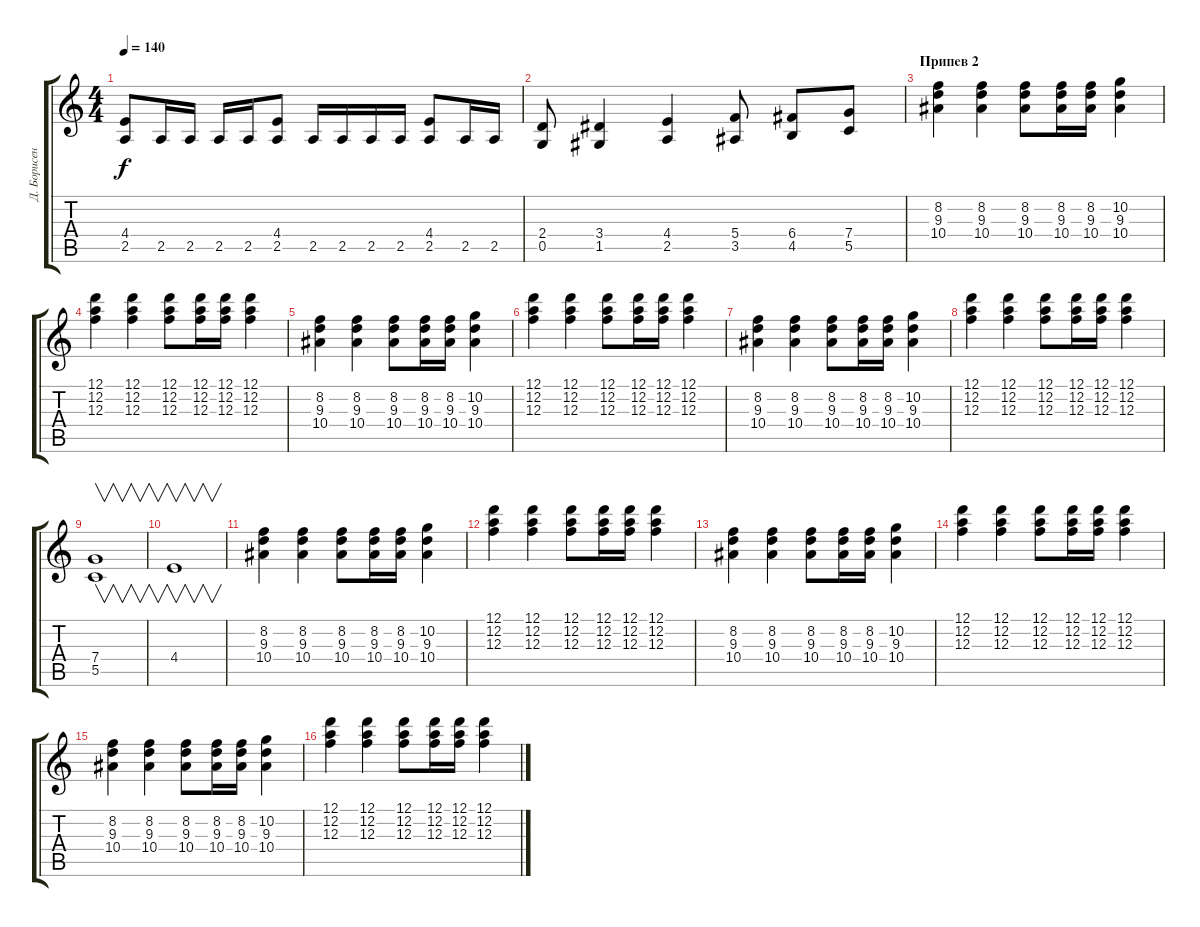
\track ("Д. Борисенков" "Д. Борисен") {instrument distortionguitar}
\staff {score tabs}
\tuning (D4 A3 F3 C3 G2 D2) {hide}
\ts (4 4)
\tempo 140
\clef g2
\ks c
(4.4 2.5).8{dy f} 2.5.16 2.5.16 2.5.16 2.5.16 (4.4 2.5).8 2.5.16 2.5.16 2.5.16 2.5.16 (4.4 2.5).8 2.5.16 2.5.16 |
(2.4 0.5).8 (3.4 1.5).4 (4.4 2.5).4 (5.4 3.5).8 (6.4 4.5).8 (7.4 5.5).8 |
\section ("" "Припев 2")
(8.2 9.3 10.4).4 (8.2 9.3 10.4).4 (8.2 9.3 10.4).8 (8.2 9.3 10.4).16 (8.2 9.3 10.4).16 (10.2 9.3 10.4).4 |
(12.1 12.2 12.3).4 (12.1 12.2 12.3).4 (12.1 12.2 12.3).8 (12.1 12.2 12.3).16 (12.1 12.2 12.3).16 (12.1 12.2 12.3).4 |
(8.2 9.3 10.4).4 (8.2 9.3 10.4).4 (8.2 9.3 10.4).8 (8.2 9.3 10.4).16 (8.2 9.3 10.4).16 (10.2 9.3 10.4).4 |
(12.1 12.2 12.3).4 (12.1 12.2 12.3).4 (12.1 12.2 12.3).8 (12.1 12.2 12.3).16 (12.1 12.2 12.3).16 (12.1 12.2 12.3).4 |
(8.2 9.3 10.4).4 (8.2 9.3 10.4).4 (8.2 9.3 10.4).8 (8.2 9.3 10.4).16 (8.2 9.3 10.4).16 (10.2 9.3 10.4).4 |
(12.1 12.2 12.3).4 (12.1 12.2 12.3).4 (12.1 12.2 12.3).8 (12.1 12.2 12.3).16 (12.1 12.2 12.3).16 (12.1 12.2 12.3).4 |
(7.4 5.5).1{v} |
4.4.1{v} |
(8.2 9.3 10.4).4 (8.2 9.3 10.4).4 (8.2 9.3 10.4).8 (8.2 9.3 10.4).16 (8.2 9.3 10.4).16 (10.2 9.3 10.4).4 |
(12.1 12.2 12.3).4 (12.1 12.2 12.3).4 (12.1 12.2 12.3).8 (12.1 12.2 12.3).16 (12.1 12.2 12.3).16 (12.1 12.2 12.3).4 |
(8.2 9.3 10.4).4 (8.2 9.3 10.4).4 (8.2 9.3 10.4).8 (8.2 9.3 10.4).16 (8.2 9.3 10.4).16 (10.2 9.3 10.4).4 |
(12.1 12.2 12.3).4 (12.1 12.2 12.3).4 (12.1 12.2 12.3).8 (12.1 12.2 12.3).16 (12.1 12.2 12.3).16 (12.1 12.2 12.3).4 |
(8.2 9.3 10.4).4 (8.2 9.3 10.4).4 (8.2 9.3 10.4).8 (8.2 9.3 10.4).16 (8.2 9.3 10.4).16 (10.2 9.3 10.4).4 |
(12.1 12.2 12.3).4 (12.1 12.2 12.3).4 (12.1 12.2 12.3).8 (12.1 12.2 12.3).16 (12.1 12.2 12.3).16 (12.1 12.2 12.3).4
